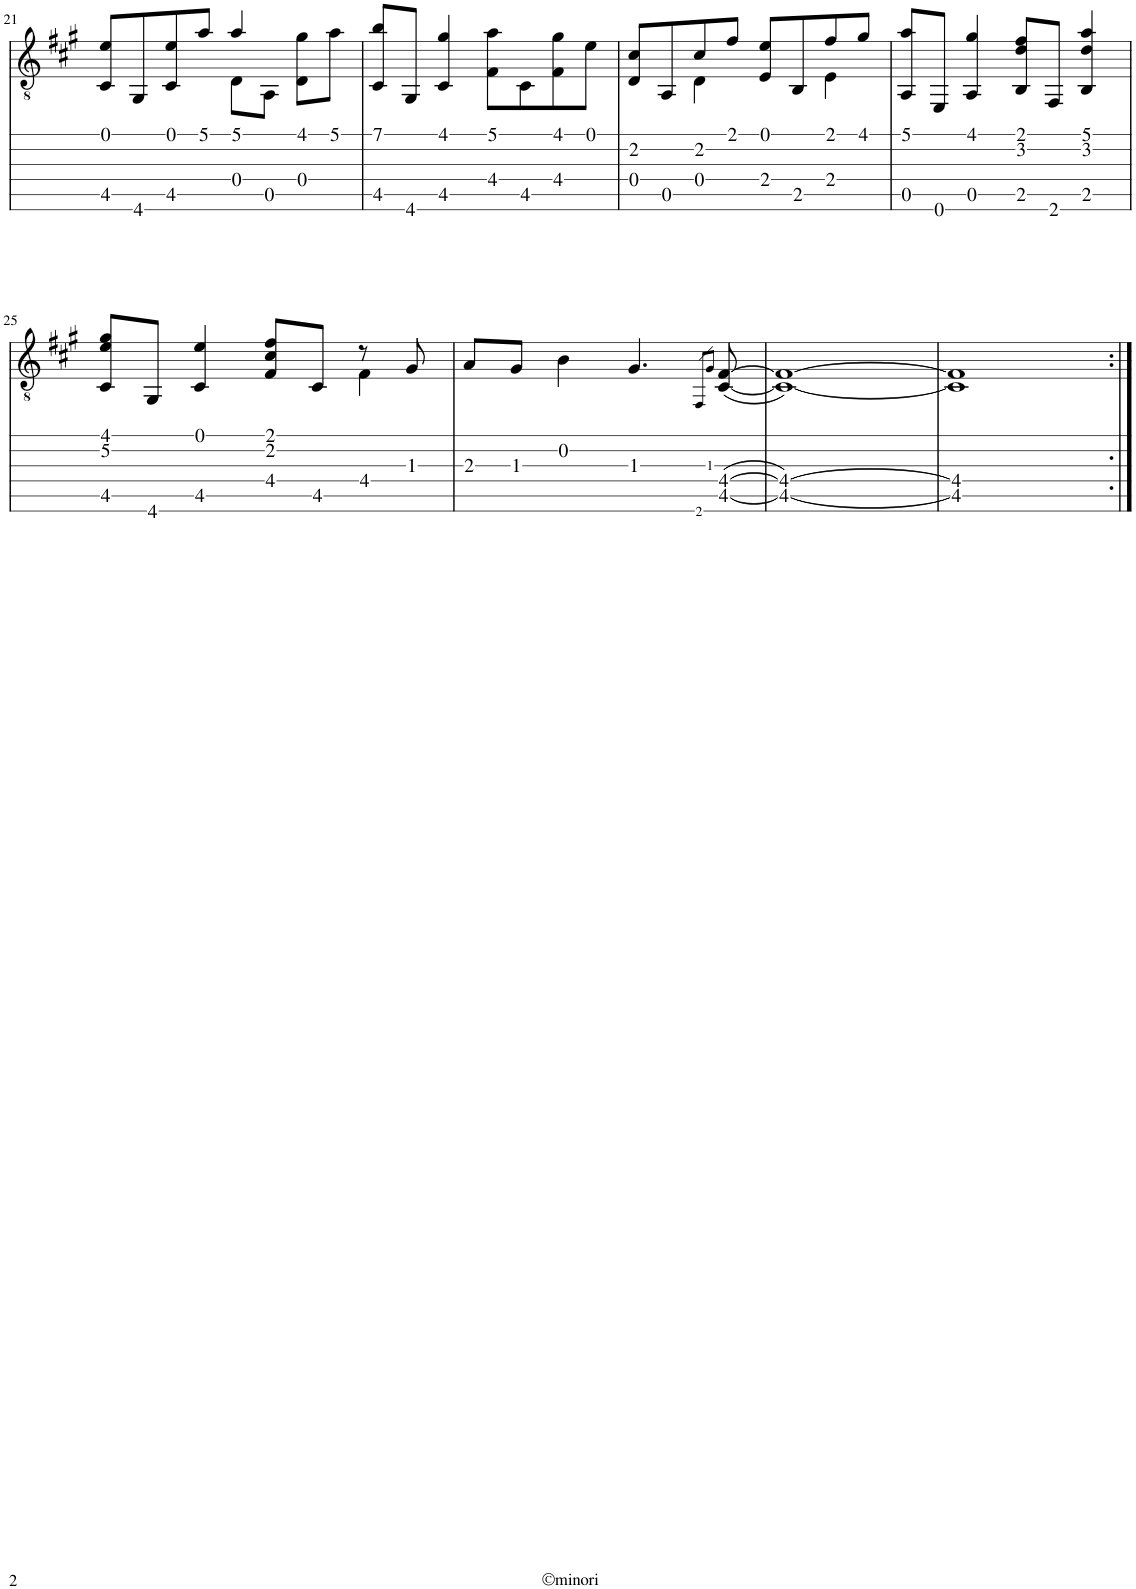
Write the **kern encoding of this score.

**kern	**kern
*part1	*part1
*staff2	*staff1
*I"原音吉他	*
!!LO:PB:g=z
*	*clefGv2
*k[f#c#g#]	*k[f#c#g#]
*M4/4	*M4/4
=21	=21
*^	*^
8C#\ 8e\L	2ryy	8C#/ 8e/L	2ryy
8GG#J	.	8GG#/	.
8C#\ 8e\L	.	8C#/ 8e/	.
8aJ	.	8a/J	.
4a	8DL	4a/	8D\L
.	8AAJ	.	8AA\J
8D\ 8g#\L	4ryy	8D\ 8g#\L	4ryy
8aJ	.	8a\J	.
*v	*v	*	*
*	*v	*v
=22	=22
8C#\ 8b\L	8C#/ 8b/L
8GG#J	8GG#/J
4C# 4g#	4C#/ 4g#/
8F#\ 8a\L	8F#\ 8a\L
8C#J	8C#\
8F#\ 8g#\L	8F#\ 8g#\
8eJ	8e\J
=23	=23
*^	*^
8D\ 8c#\L	4ryy	8D/ 8c#/L	4ryy
8AAJ	.	8AA/	.
8c#L	4D	8c#/	4D\
8f#J	.	8f#/J	.
8E\ 8e\L	4ryy	8E/ 8e/L	4ryy
8BBJ	.	8BB/	.
8f#L	4E	8f#/	4E\
8g#J	.	8g#/J	.
*v	*v	*	*
*	*v	*v
=24	=24
8AA\ 8a\L	8AA/ 8a/L
8EEJ	8EE/J
4AA 4g#	4AA/ 4g#/
8BB\ 8d\ 8f#\L	8BB/ 8d/ 8f#/L
8FF#J	8FF#/J
4BB 4d 4a	4BB/ 4d/ 4a/
!!LO:LB:g=z
=25	=25
*^	*^
8C#\ 8e\ 8g#\L	2.ryy	8C#/ 8e/ 8g#/L	2.ryy
8GG#J	.	8GG#/J	.
4C# 4e	.	4C#/ 4e/	.
8F#\ 8c#\ 8f#\L	.	8F#/ 8c#/ 8f#/L	.
8C#J	.	8C#/J	.
8r	4F#	8r	4F#\
8G#	.	8G#/	.
*v	*v	*	*
*	*v	*v
=26	=26
8AL	8A/L
8G#J	8G#/J
4B	4B\
4.G#	4.G#/
qFF#	8qFF#/L
qG#	8qG#/J
[8C# [8F#	([8C#/ [8F#/
=27	=27
1C#_ 1F#_	1C#_ 1F#_)
=28	=28
1C#] 1F#]	1C#] 1F#]
=:|!	=:|!
*-	*-
